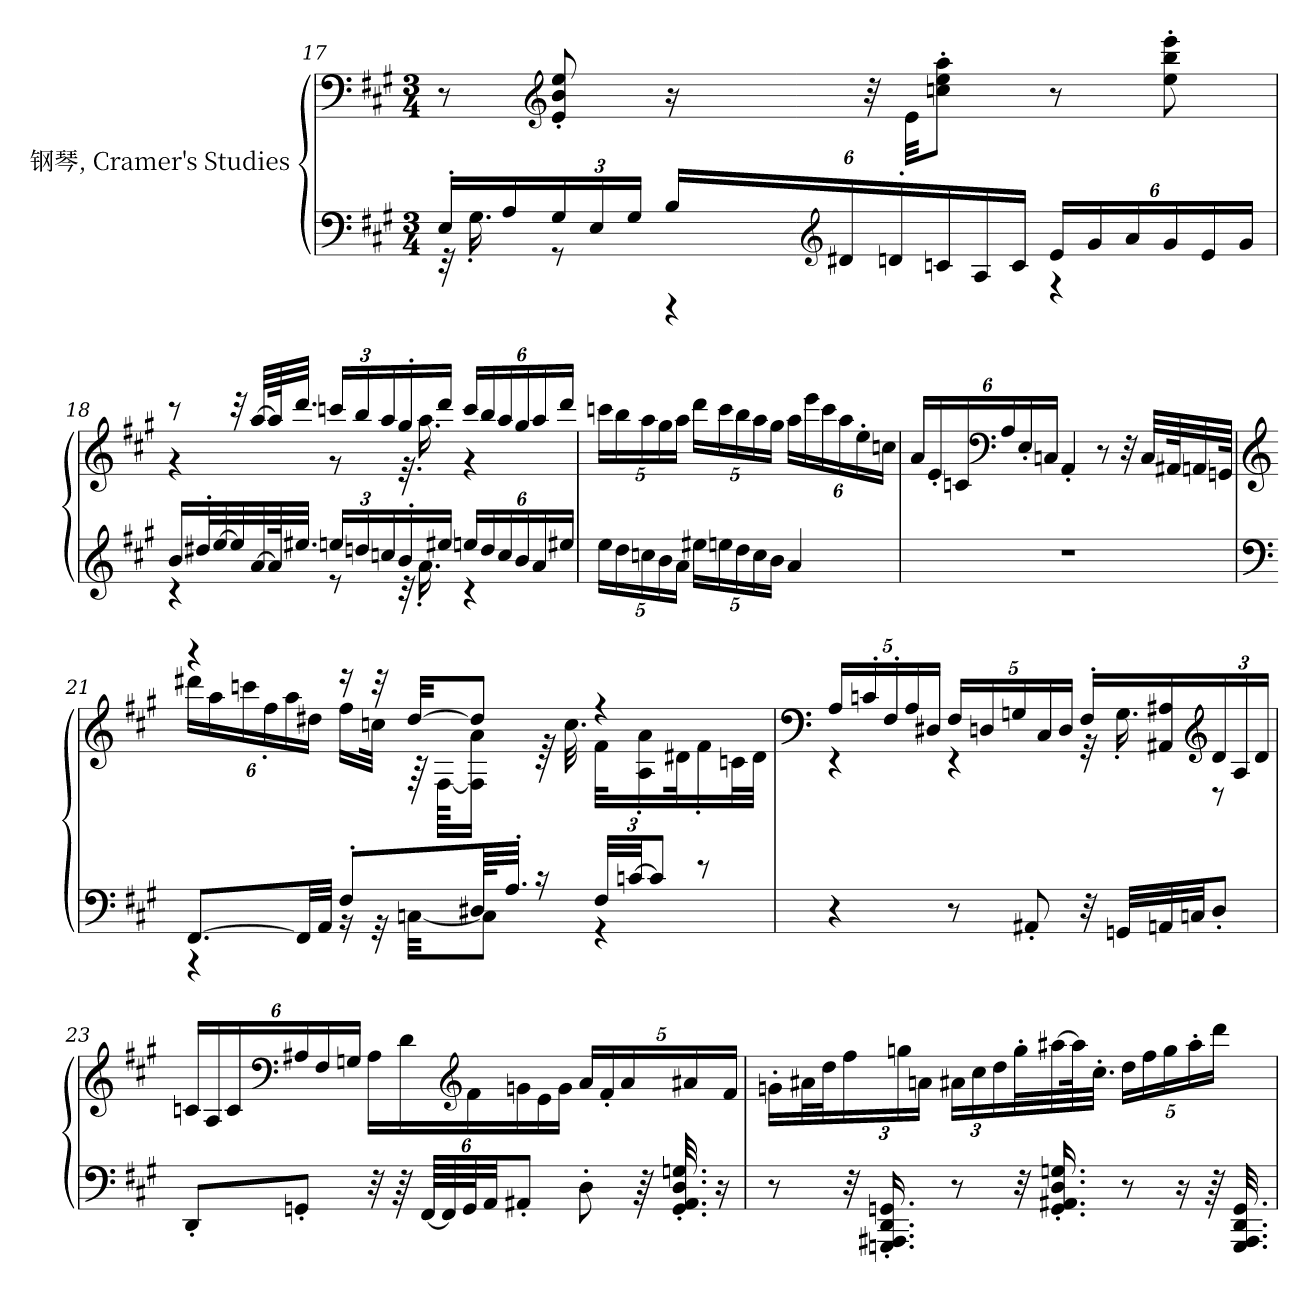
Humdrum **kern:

**kern	**kern
*part1	*part1
*staff2	*staff1
*I"钢琴, Cramer's Studies	*
!!LO:LB:g=z
*clefF4	*clefF4
*k[f#c#g#]	*k[f#c#g#]
*M3/4	*M3/4
=17	=17
*^	*
16E'/LL	32r	8r
.	16.G#'\	.
16A/	.	.
*	*	*clefG2
*Xbrackettup	*	*
24G#/	8r	8e/' 8b/' 8ee/'
24E/	.	.
24G#/JJ	.	.
24B/LL	4r	16r
*clefG2	*	*
24d#X/	.	.
.	.	32r
24dn'/	.	.
.	.	32e\KKL
24cn/	.	8ccn\' 8ee\' 8aa\'J
24A/	.	.
24c/JJ	.	.
24e/LL	4r	8r
24g#/	.	.
24a/	.	.
24g#/	.	8ee\' 8bb\' 8eee\'
24e/	.	.
24g#/JJ	.	.
!!LO:LB:g=z
=18	=18	=18
*	*	*^
16b/LL	4r	8r	4r
32dd#X'/L	.	.	.
[32ee/	.	.	.
32ee/]	.	32r	.
[32a/	.	[32aa/LLL	.
64a/K]	.	64aa/K]	.
32.ee#X/JJJ	.	32.ddd/JJJ	.
*	*	*Xbrackettup	*
24een/LL	8r	24cccn/LL	8r
24ddn/	.	24bb/	.
24ccn/	.	24aa/	.
16b'/	32r	16gg#'/	32r
.	16.a'\	.	16.aa'\
16ee#X/JJ	.	16ddd/JJ	.
24een/LL	4r	24ccc/LL	4r
24dd/	.	24bb/	.
24cc/	.	24aa/	.
24b/	.	24gg#/	.
24a/	.	24aa/	.
24ee#X/JJ	.	24ddd/JJ	.
*v	*v	*	*
*	*v	*v
!!LO:PB:g=z
=19	=19
20ee\LL	20cccn\LL
20dd\	20bb\
20ccn\	20aa\
20b\	20gg#\
20a\JJ	20aa\JJ
20ee#X\LL	20ddd\LL
20een\	20ccc\
20dd\	20bb\
20cc\	20aa\
20b\JJ	20gg#\JJ
4a/	24aa\LL
.	24eee\
.	24ccc\
.	24aa\
.	24ee'\
.	24ccn\JJ
=20	=20
2.r	24a/LL
.	24e'/
.	24cn/
*	*clefF4
.	24A/
.	24E'/
.	24Cn/JJ
.	4AA'/
.	8r
.	32r
.	32C/LLL
.	64AA#X/K
.	32AAn/
.	64GGn/JJJk
!!LO:LB:g=z
=21	=21
*clefF4	*clefG2
*^	*^
[8.FF#/L	4r	4r	24ddd#X\LL
.	.	.	24aa\
.	.	.	24cccn\
.	.	.	24ff#'\
.	.	.	24aa\
32FF#/LL]	.	.	.
.	.	.	24dd#X\JJ
32AA/JJJ	.	.	.
8F#'/L	16r	16r	16ff#\LL
.	32r	32r	32ccn\JJk
.	[32Cn\KKL	[32dd#/KKL	64r
.	.	.	[64F#\KKLL
64D#X/KLL	8C\J]	8dd#/J]	16F#\] 16a\JJ
32.A'/JJJ	.	.	.
16r	.	.	64r
.	.	.	32.cc\
48F#/LLL	4r	4r	32f#\KLL
[48cn/JJ	.	.	.
.	.	.	16A\' 16a\'
12c/J]	.	.	.
.	.	.	32d#X\K
8r	.	.	16f#'\
.	.	.	32cn\L
.	.	.	32d#\JJJ
*v	*v	*	*
!!LO:LB:g=z	!!
=22	=22	=22
*	*clefF4	*
4r	20A/LL	4r
.	20cn'/	.
.	20F#'/	.
.	20A/	.
.	20D#X/JJ	.
8r	20F#/LL	4r
.	20Dn/	.
.	20Gn/	.
8AA#X'/	.	.
.	20C#/	.
.	20D/JJ	.
32r	16F#'/LL	32r
32GGn/LLL	.	16.G'\
32AAn/	16AA#X/ 16A#X/	.
32Cn/JJ	.	.
*	*clefG2	*
8D'/J	24d/	8r
.	24A#/	.
.	24d/JJ	.
*	*v	*v
!!LO:LB:g=z
=23	=23
8DD'/L	24cn/LL
.	24A/
.	24c/
*	*clefF4
8GGn'/J	24A#X/
.	24F#/
.	24Gn/JJ
32r	24A#\LL
64r	.
.	24d\
[64FF#/LLLL	.
64FF#/]	.
64GG/J	.
*	*clefG2
.	24f#\
32AA/JJ	.
8AA#X'/J	24gn\
.	24e\
.	24g\JJ
8D'\	20a/LL
.	20f#'/
.	20a/
64r	.
32.GG/' 32.AA#/' 32.D/' 32.Gn/'	.
.	20a#X/
16r	.
.	20f#/JJ
!!LO:LB:g=z
=24	=24
8r	16gn'\LL
.	32a#X\L
.	32dd\J
32r	24ff#\
16.GGGn/' 16.AAA#X/' 16.DD/' 16.GGn/'	.
.	24ggn\
.	24an\JJ
8r	24a#X\LL
.	24cc#\
.	24dd\
32r	32gg'\L
16.GG/' 16.AA#X/' 16.D/' 16.Gn/'	[32aa#X\
.	64aa#\K]
.	32.cc#'\JJJ
8r	20dd\LL
.	20ff#\
.	20gg\
16r	.
.	20aa#'\
64r	.
.	20ddd\JJ
32.GGG/ 32.AAA#/ 32.DD/ 32.GG/	.
=	=
*-	*-
